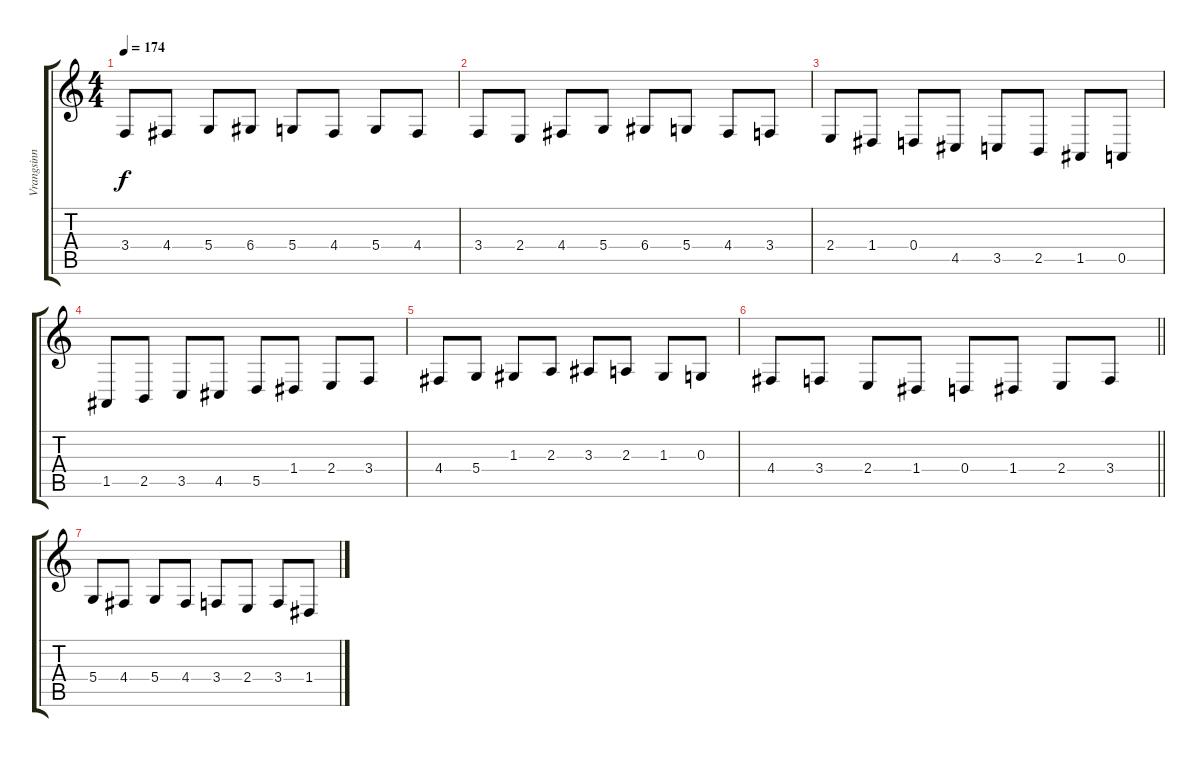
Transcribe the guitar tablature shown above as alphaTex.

\track ("Vrangsinn - Sound FX" "Vrangsinn ") {instrument breathnoise}
\staff {score tabs}
\tuning (E4 B3 G3 D3 A2 E2) {hide}
\ts (4 4)
\tempo 174
\clef g2
\ks c
3.4.8{dy f} 4.4.8 5.4.8 6.4.8 5.4.8 4.4.8 5.4.8 4.4.8 |
3.4.8 2.4.8 4.4.8 5.4.8 6.4.8 5.4.8 4.4.8 3.4.8 |
2.4.8 1.4.8 0.4.8 4.5.8 3.5.8 2.5.8 1.5.8 0.5.8 |
1.5.8 2.5.8 3.5.8 4.5.8 5.5.8 1.4.8 2.4.8 3.4.8 |
4.4.8 5.4.8 1.3.8 2.3.8 3.3.8 2.3.8 1.3.8 0.3.8 |
\barLineRight lightlight
4.4.8 3.4.8 2.4.8 1.4.8 0.4.8 1.4.8 2.4.8 3.4.8 |
5.4.8 4.4.8 5.4.8 4.4.8 3.4.8 2.4.8 3.4.8 1.4.8
